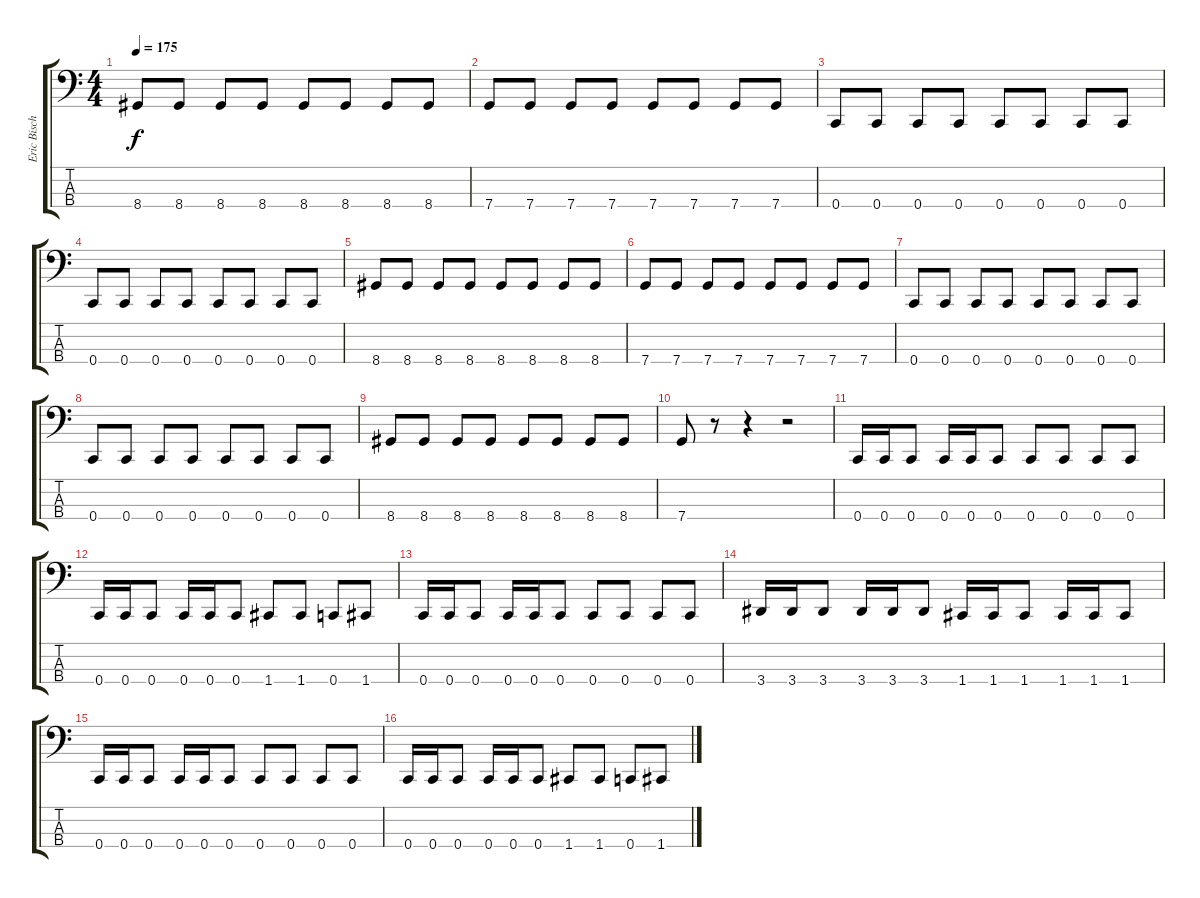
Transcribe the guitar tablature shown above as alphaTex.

\track ("Eric Bischoff" "Eric Bisch") {instrument electricbasspick}
\staff {score tabs}
\tuning (F2 C2 G1 C1) {hide}
\ts (4 4)
\tempo 175
\clef f4
\ks c
8.4.8{dy f} 8.4.8 8.4.8 8.4.8 8.4.8 8.4.8 8.4.8 8.4.8 |
7.4.8 7.4.8 7.4.8 7.4.8 7.4.8 7.4.8 7.4.8 7.4.8 |
0.4.8 0.4.8 0.4.8 0.4.8 0.4.8 0.4.8 0.4.8 0.4.8 |
0.4.8 0.4.8 0.4.8 0.4.8 0.4.8 0.4.8 0.4.8 0.4.8 |
8.4.8 8.4.8 8.4.8 8.4.8 8.4.8 8.4.8 8.4.8 8.4.8 |
7.4.8 7.4.8 7.4.8 7.4.8 7.4.8 7.4.8 7.4.8 7.4.8 |
0.4.8 0.4.8 0.4.8 0.4.8 0.4.8 0.4.8 0.4.8 0.4.8 |
0.4.8 0.4.8 0.4.8 0.4.8 0.4.8 0.4.8 0.4.8 0.4.8 |
8.4.8 8.4.8 8.4.8 8.4.8 8.4.8 8.4.8 8.4.8 8.4.8 |
7.4.8 r.8 r.4 r.2 |
0.4.16 0.4.16 0.4.8 0.4.16 0.4.16 0.4.8 0.4.8 0.4.8 0.4.8 0.4.8 |
0.4.16 0.4.16 0.4.8 0.4.16 0.4.16 0.4.8 1.4.8 1.4.8 0.4.8 1.4.8 |
0.4.16 0.4.16 0.4.8 0.4.16 0.4.16 0.4.8 0.4.8 0.4.8 0.4.8 0.4.8 |
3.4.16 3.4.16 3.4.8 3.4.16 3.4.16 3.4.8 1.4.16 1.4.16 1.4.8 1.4.16 1.4.16 1.4.8 |
0.4.16 0.4.16 0.4.8 0.4.16 0.4.16 0.4.8 0.4.8 0.4.8 0.4.8 0.4.8 |
0.4.16 0.4.16 0.4.8 0.4.16 0.4.16 0.4.8 1.4.8 1.4.8 0.4.8 1.4.8
